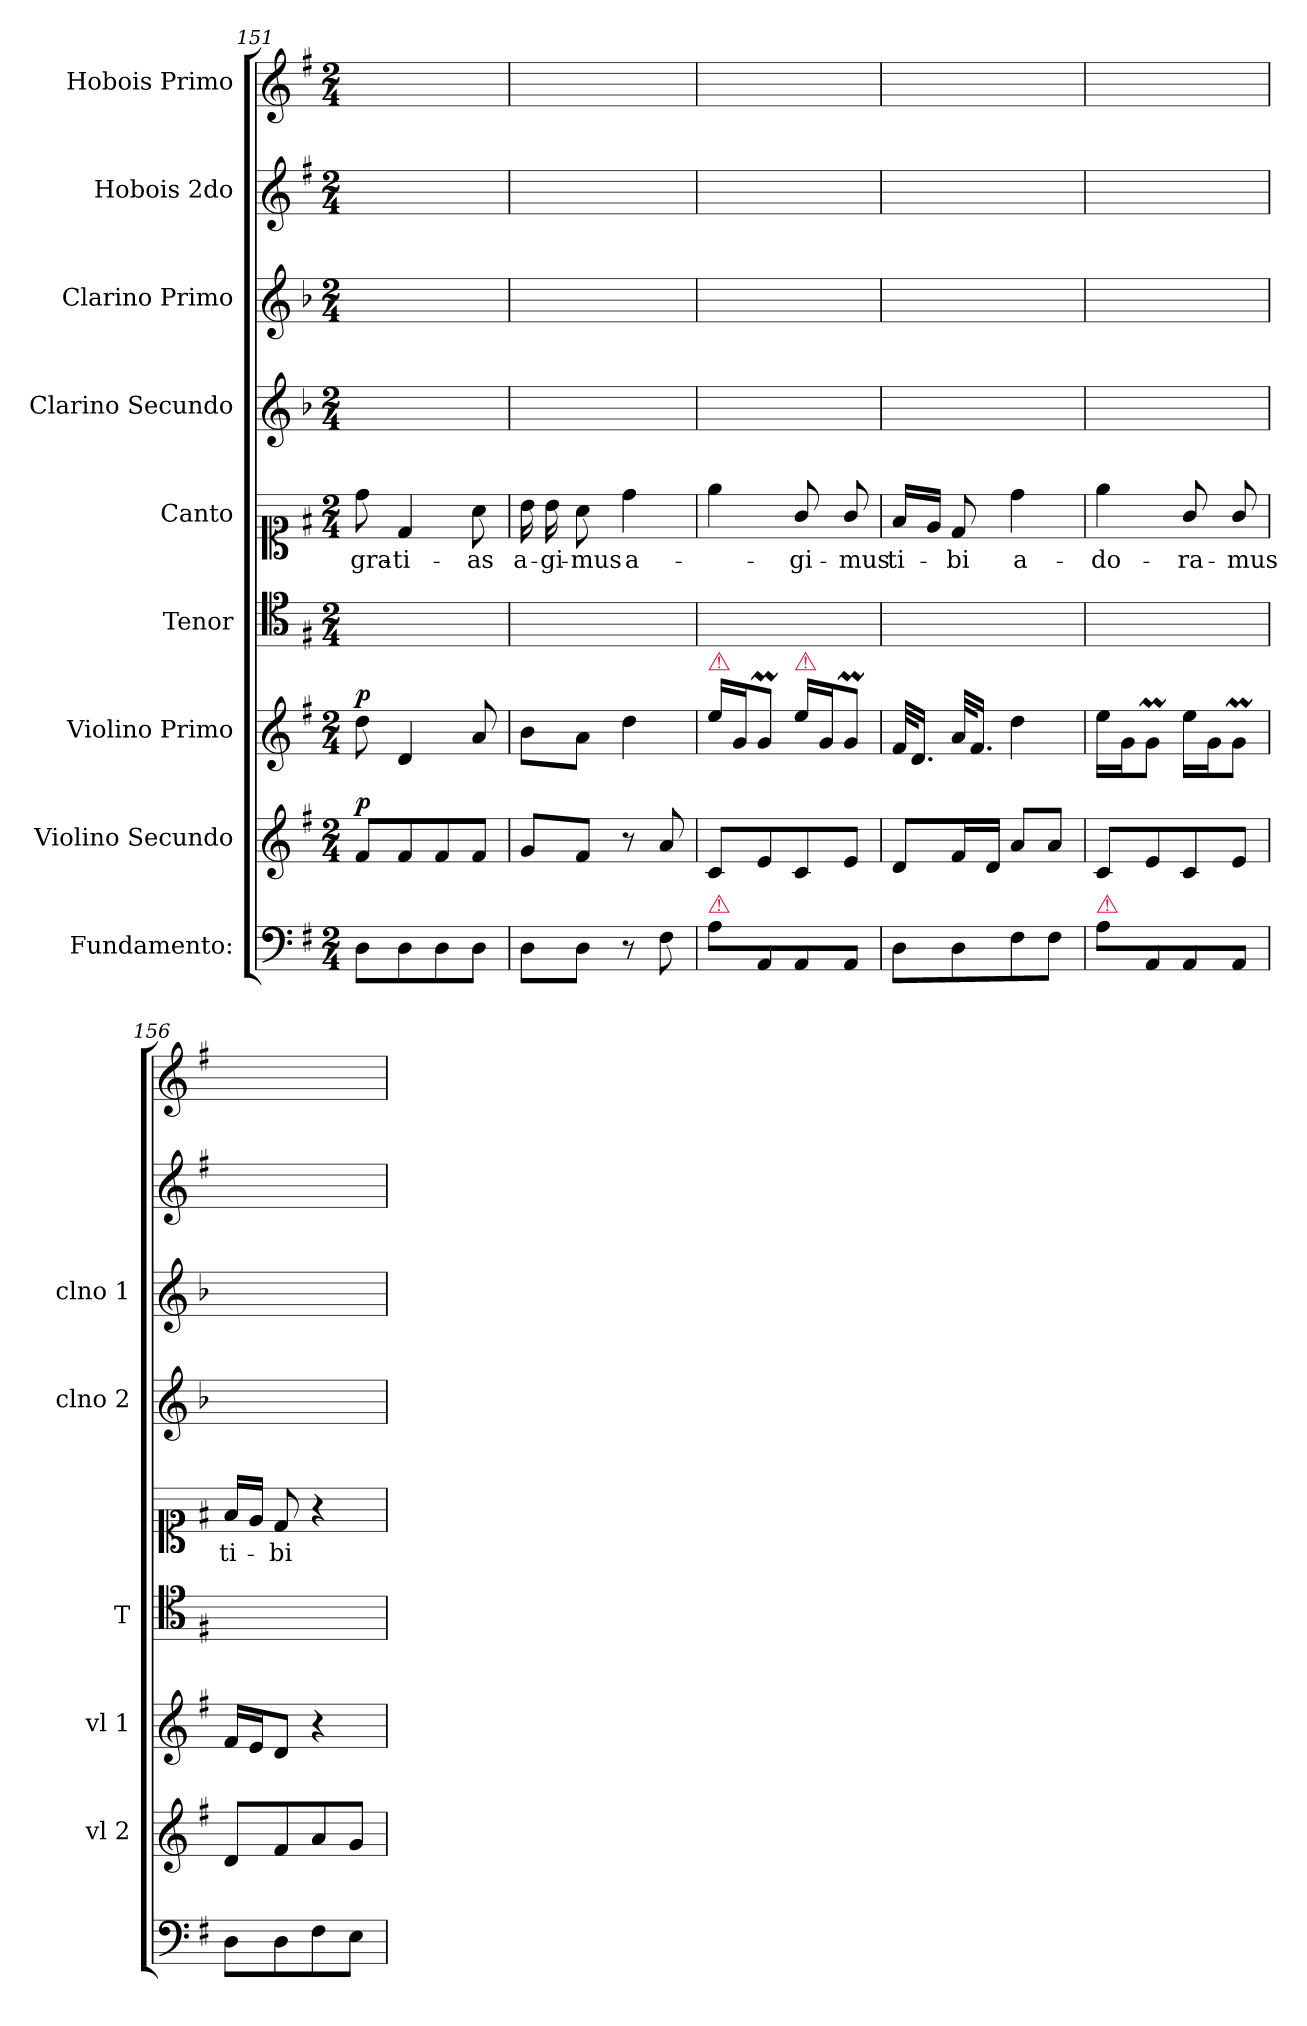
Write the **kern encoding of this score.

**kern	**kern	**dynam	**kern	**dynam	**kern	**kern	**text	**kern	**kern	**kern	**kern
*part9	*part8	*part8	*part7	*part7	*part6	*part5	*part5	*part4	*part3	*part2	*part1
*staff9	*staff8	*staff8	*staff7	*staff7	*staff6	*staff5	*staff5	*staff4	*staff3	*staff2	*staff1
*I"Fundamento:	*I"Violino Secundo	*	*I"Violino Primo	*	*I"Tenor	*I"Canto	*	*I"Clarino Secundo	*I"Clarino Primo	*I"Hobois 2do	*I"Hobois Primo
*	*I'vl 2	*	*I'vl 1	*	*I'T	*	*	*I'clno 2	*I'clno 1	*	*
*clefF4	*clefG2	*	*clefG2	*	*clefC4	*clefC1	*	*clefG2	*clefG2	*clefG2	*clefG2
*	*	*	*	*	*	*	*	*ITrd-1c-2	*ITrd-1c-2	*	*
*k[f#]	*k[f#]	*	*k[f#]	*	*k[f#]	*k[f#]	*	*k[f#]	*k[f#]	*k[f#]	*k[f#]
*M2/4	*M2/4	*	*M2/4	*	*M2/4	*M2/4	*	*M2/4	*M2/4	*M2/4	*M2/4
=151	=151	=151	=151	=151	=151	=151	=151	=151	=151	=151	=151
!	!	!LO:DY:a	!	!LO:DY:a	!	!	!	!	!	!	!
8D\L	8f#/L	p	8dd\	p	2ryy	8dd\	gra-	2ryy	2ryy	2ryy	2ryy
8D\	8f#/	.	4d/	.	.	4d/	-ti-	.	.	.	.
8D\	8f#/	.	.	.	.	.	.	.	.	.	.
8D\J	8f#/J	.	8a/	.	.	8a\	-as	.	.	.	.
=152	=152	=152	=152	=152	=152	=152	=152	=152	=152	=152	=152
8D\L	8g/L	.	8b\L	.	2ryy	16b\	a-	2ryy	2ryy	2ryy	2ryy
.	.	.	.	.	.	16b\	-gi-	.	.	.	.
8D\J	8f#/J	.	8a\J	.	.	8a\	-mus	.	.	.	.
8r	8r	.	4dd\	.	.	4dd\	a-	.	.	.	.
8F#\	8a/	.	.	.	.	.	.	.	.	.	.
=153	=153	=153	=153	=153	=153	=153	=153	=153	=153	=153	=153
!	!	!	!LO:TX:a:color=crimson:t=⚠	!	!	!	!	!	!	!	!
!LO:TX:a:color=crimson:t=⚠	!	!	!	!	!	!	!	!	!	!	!
8A\L	8c/L	.	16ee\LL	.	2ryy	4ee\	.	2ryy	2ryy	2ryy	2ryy
.	.	.	16g/J	.	.	.	.	.	.	.	.
8AA/	8e/	.	8gM/J	.	.	.	.	.	.	.	.
!	!	!	!LO:TX:a:color=crimson:t=⚠	!	!	!	!	!	!	!	!
8AA/	8c/	.	16ee\LL	.	.	8g/	-gi-	.	.	.	.
.	.	.	16g/J	.	.	.	.	.	.	.	.
8AA/J	8e/J	.	8gM/J	.	.	8g/	-mus	.	.	.	.
=154	=154	=154	=154	=154	=154	=154	=154	=154	=154	=154	=154
8D\L	8d/L	.	32f#/KLL	.	2ryy	16f#/LL	ti-	2ryy	2ryy	2ryy	2ryy
.	.	.	16.d/JJ	.	.	.	.	.	.	.	.
.	.	.	.	.	.	16e/JJ	.	.	.	.	.
8D\	16f#/L	.	32a/KLL	.	.	8d/	-bi	.	.	.	.
.	.	.	16.f#/JJ	.	.	.	.	.	.	.	.
.	16d/JJ	.	.	.	.	.	.	.	.	.	.
8F#\	8a/L	.	4dd\	.	.	4dd\	a-	.	.	.	.
8F#\J	8a/J	.	.	.	.	.	.	.	.	.	.
=155	=155	=155	=155	=155	=155	=155	=155	=155	=155	=155	=155
!LO:TX:a:color=crimson:t=⚠	!	!	!	!	!	!	!	!	!	!	!
8A\L	8c/L	.	16ee\LL	.	2ryy	4ee\	-do-	2ryy	2ryy	2ryy	2ryy
.	.	.	16g\J	.	.	.	.	.	.	.	.
8AA/	8e/	.	8gM\J	.	.	.	.	.	.	.	.
8AA/	8c/	.	16ee\LL	.	.	8g/	-ra-	.	.	.	.
.	.	.	16g\J	.	.	.	.	.	.	.	.
8AA/J	8e/J	.	8gM\J	.	.	8g/	-mus	.	.	.	.
=156	=156	=156	=156	=156	=156	=156	=156	=156	=156	=156	=156
8D\L	8d/L	.	16f#/LL	.	2ryy	16f#/LL	ti-	2ryy	2ryy	2ryy	2ryy
.	.	.	16e/J	.	.	16e/JJ	.	.	.	.	.
8D\	8f#/	.	8d/J	.	.	8d/	-bi	.	.	.	.
8F#\	8a/	.	4r	.	.	4r	.	.	.	.	.
8E\J	8g/J	.	.	.	.	.	.	.	.	.	.
=	=	=	=	=	=	=	=	=	=	=	=
*-	*-	*-	*-	*-	*-	*-	*-	*-	*-	*-	*-
